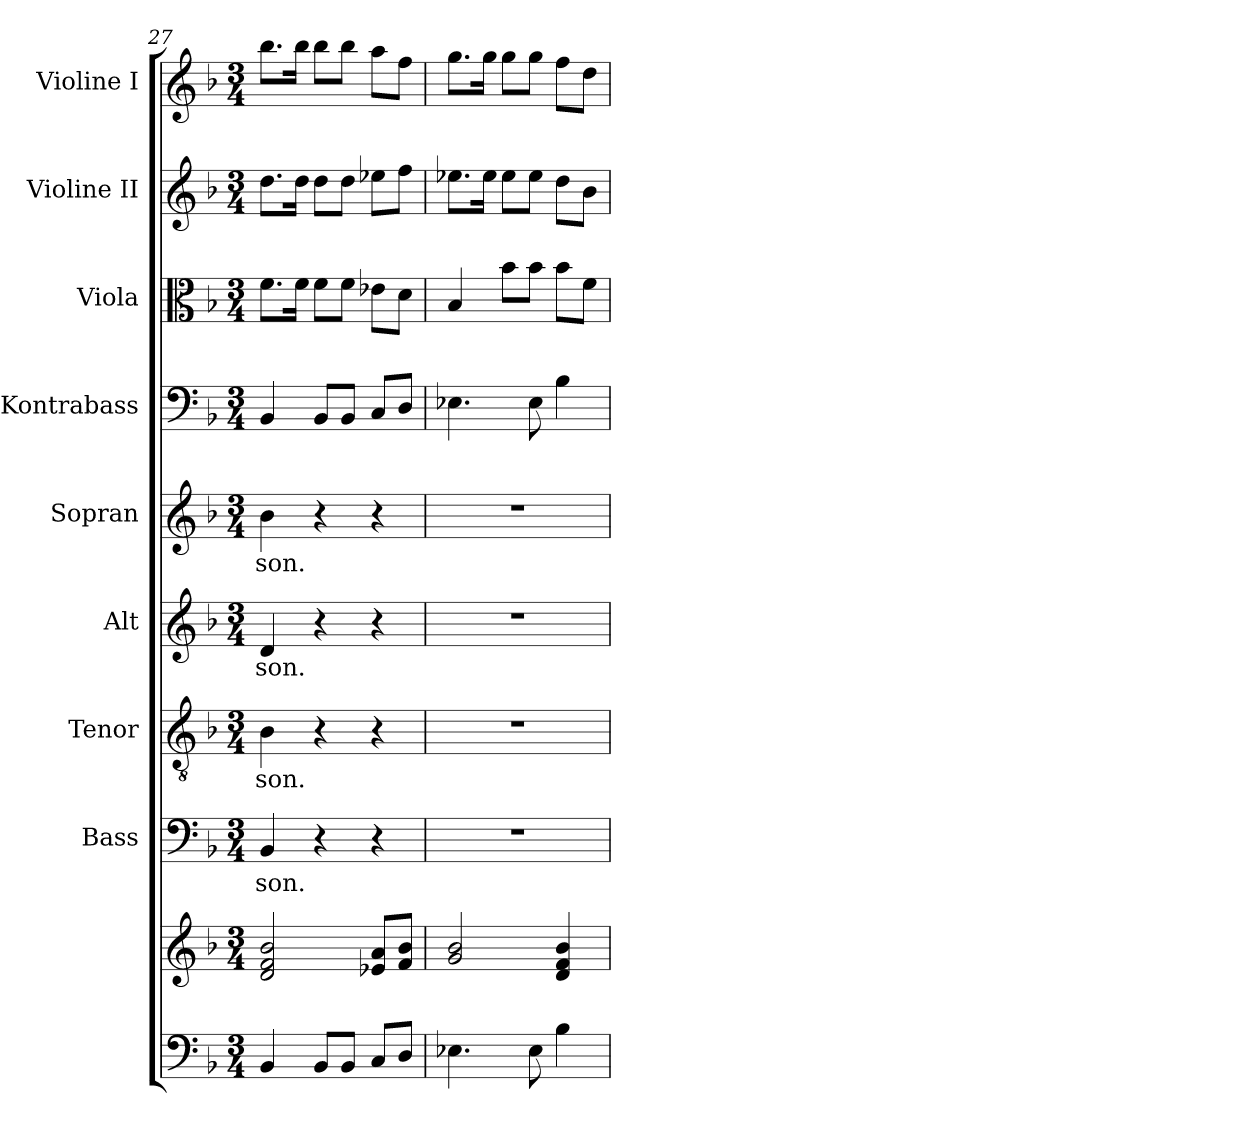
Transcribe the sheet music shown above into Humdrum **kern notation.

**kern	**kern	**kern	**text	**kern	**text	**kern	**text	**kern	**text	**kern	**kern	**kern	**kern
*part9	*part9	*part8	*part8	*part7	*part7	*part6	*part6	*part5	*part5	*part4	*part3	*part2	*part1
*staff10	*staff9	*staff8	*staff8	*staff7	*staff7	*staff6	*staff6	*staff5	*staff5	*staff4	*staff3	*staff2	*staff1
*	*	*I"Bass	*	*I"Tenor	*	*I"Alt	*	*I"Sopran	*	*I"Kontrabass	*I"Viola	*I"Violine II	*I"Violine I
*	*	*I'B.	*	*I'T.	*	*I'A.	*	*I'S.	*	*I'Kb.	*I'Vla.	*I'Vl. II	*I'Vl. I
*clefF4	*clefG2	*clefF4	*	*clefGv2	*	*clefG2	*	*clefG2	*	*clefF4	*clefC3	*clefG2	*clefG2
*	*	*	*	*	*	*	*	*	*	*ITrd7c12	*	*	*
*k[b-]	*k[b-]	*k[b-]	*	*k[b-]	*	*k[b-]	*	*k[b-]	*	*k[b-]	*k[b-]	*k[b-]	*k[b-]
*F:	*F:	*F:	*	*F:	*	*F:	*	*F:	*	*F:	*F:	*F:	*F:
*M3/4	*M3/4	*M3/4	*	*M3/4	*	*M3/4	*	*M3/4	*	*M3/4	*M3/4	*M3/4	*M3/4
=27	=27	=27	=27	=27	=27	=27	=27	=27	=27	=27	=27	=27	=27
!	!	!	!LO:LY:b	!	!LO:LY:b	!	!LO:LY:b	!	!LO:LY:b	!	!	!	!
4BB-/	2d/ 2f/ 2b-/	4BB-/	-son.	4B-\	-son.	4d/	-son.	4b-\	-son.	4BBB-/	8.f\L	8.dd\L	8.bb-\L
.	.	.	.	.	.	.	.	.	.	.	16f\Jk	16dd\Jk	16bb-\Jk
8BB-/L	.	4r	.	4r	.	4r	.	4r	.	8BBB-/L	8f\L	8dd\L	8bb-\L
8BB-/J	.	.	.	.	.	.	.	.	.	8BBB-/J	8f\J	8dd\J	8bb-\J
8C/L	8e-X/ 8a/L	4r	.	4r	.	4r	.	4r	.	8CC/L	8e-X\L	8ee-X\L	8aa\L
8D/J	8f/ 8b-/J	.	.	.	.	.	.	.	.	8DD/J	8d\J	8ff\J	8ff\J
=28	=28	=28	=28	=28	=28	=28	=28	=28	=28	=28	=28	=28	=28
4.E-X\	2g/ 2b-/	2.r	.	2.r	.	2.r	.	2.r	.	4.EE-X\	4B-/	8.ee-X\L	8.gg\L
.	.	.	.	.	.	.	.	.	.	.	.	16ee-\Jk	16gg\Jk
.	.	.	.	.	.	.	.	.	.	.	8b-\L	8ee-\L	8gg\L
8E-\	.	.	.	.	.	.	.	.	.	8EE-\	8b-\J	8ee-\J	8gg\J
4B-\	4d/ 4f/ 4b-/	.	.	.	.	.	.	.	.	4BB-\	8b-\L	8dd\L	8ff\L
.	.	.	.	.	.	.	.	.	.	.	8f\J	8b-\J	8dd\J
=	=	=	=	=	=	=	=	=	=	=	=	=	=
*-	*-	*-	*-	*-	*-	*-	*-	*-	*-	*-	*-	*-	*-
